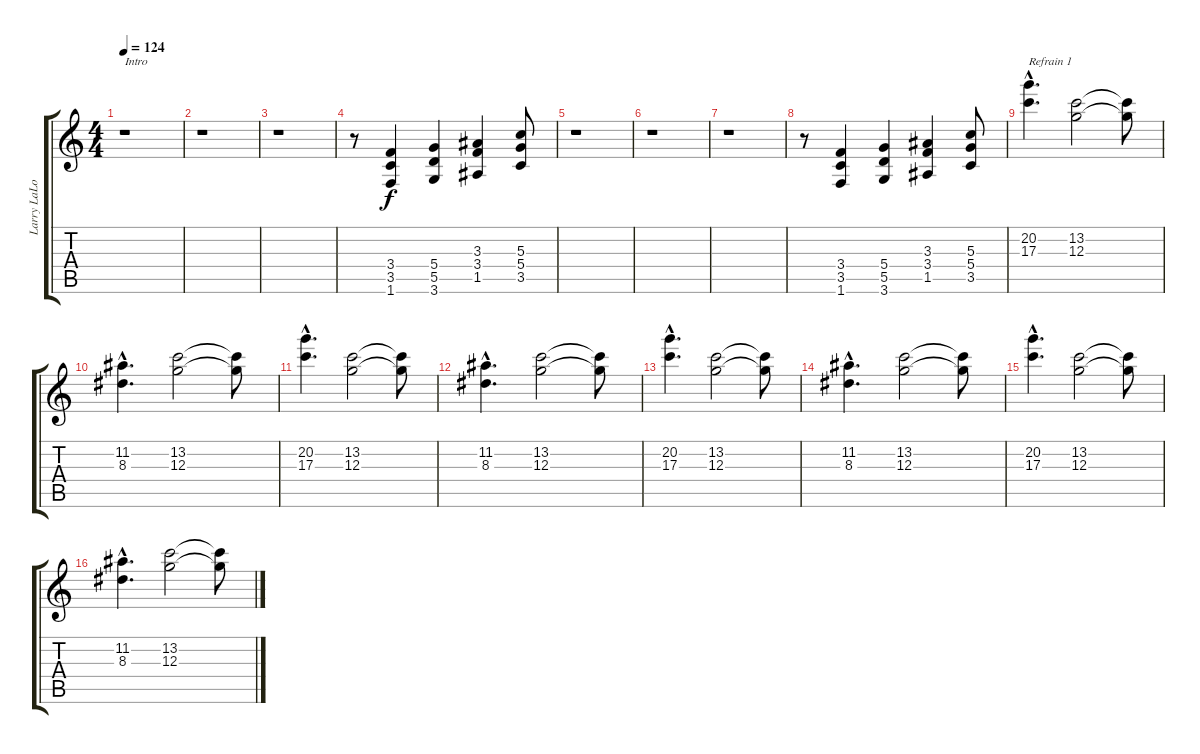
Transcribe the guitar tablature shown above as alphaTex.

\track ("Larry LaLonde" "Larry LaLo") {instrument distortionguitar}
\staff {score tabs}
\tuning (E4 B3 G3 D3 A2 E2) {hide}
\ts (4 4)
\tempo 124
\clef g2
\ks c
r.1{txt "Intro" dy f instrument distortionguitar} |
r.1 |
r.1 |
r.8 (3.4 3.5 1.6).4 (5.4 5.5 3.6).4 (3.3 3.4 1.5).4 (5.3 5.4 3.5).8 |
r.1 |
r.1 |
r.1 |
r.8 (3.4 3.5 1.6).4 (5.4 5.5 3.6).4 (3.3 3.4 1.5).4 (5.3 5.4 3.5).8 |
(20.2{hac} 17.3{hac}).4{d txt "Refrain 1"} (13.2 12.3).2 (13.2{t} 12.3{t}).8 |
(11.2{hac} 8.3{hac}).4{d} (13.2 12.3).2 (13.2{t} 12.3{t}).8 |
(20.2{hac} 17.3{hac}).4{d} (13.2 12.3).2 (13.2{t} 12.3{t}).8 |
(11.2{hac} 8.3{hac}).4{d} (13.2 12.3).2 (13.2{t} 12.3{t}).8 |
(20.2{hac} 17.3{hac}).4{d} (13.2 12.3).2 (13.2{t} 12.3{t}).8 |
(11.2{hac} 8.3{hac}).4{d} (13.2 12.3).2 (13.2{t} 12.3{t}).8 |
(20.2{hac} 17.3{hac}).4{d} (13.2 12.3).2 (13.2{t} 12.3{t}).8 |
(11.2{hac} 8.3{hac}).4{d} (13.2 12.3).2 (13.2{t} 12.3{t}).8
